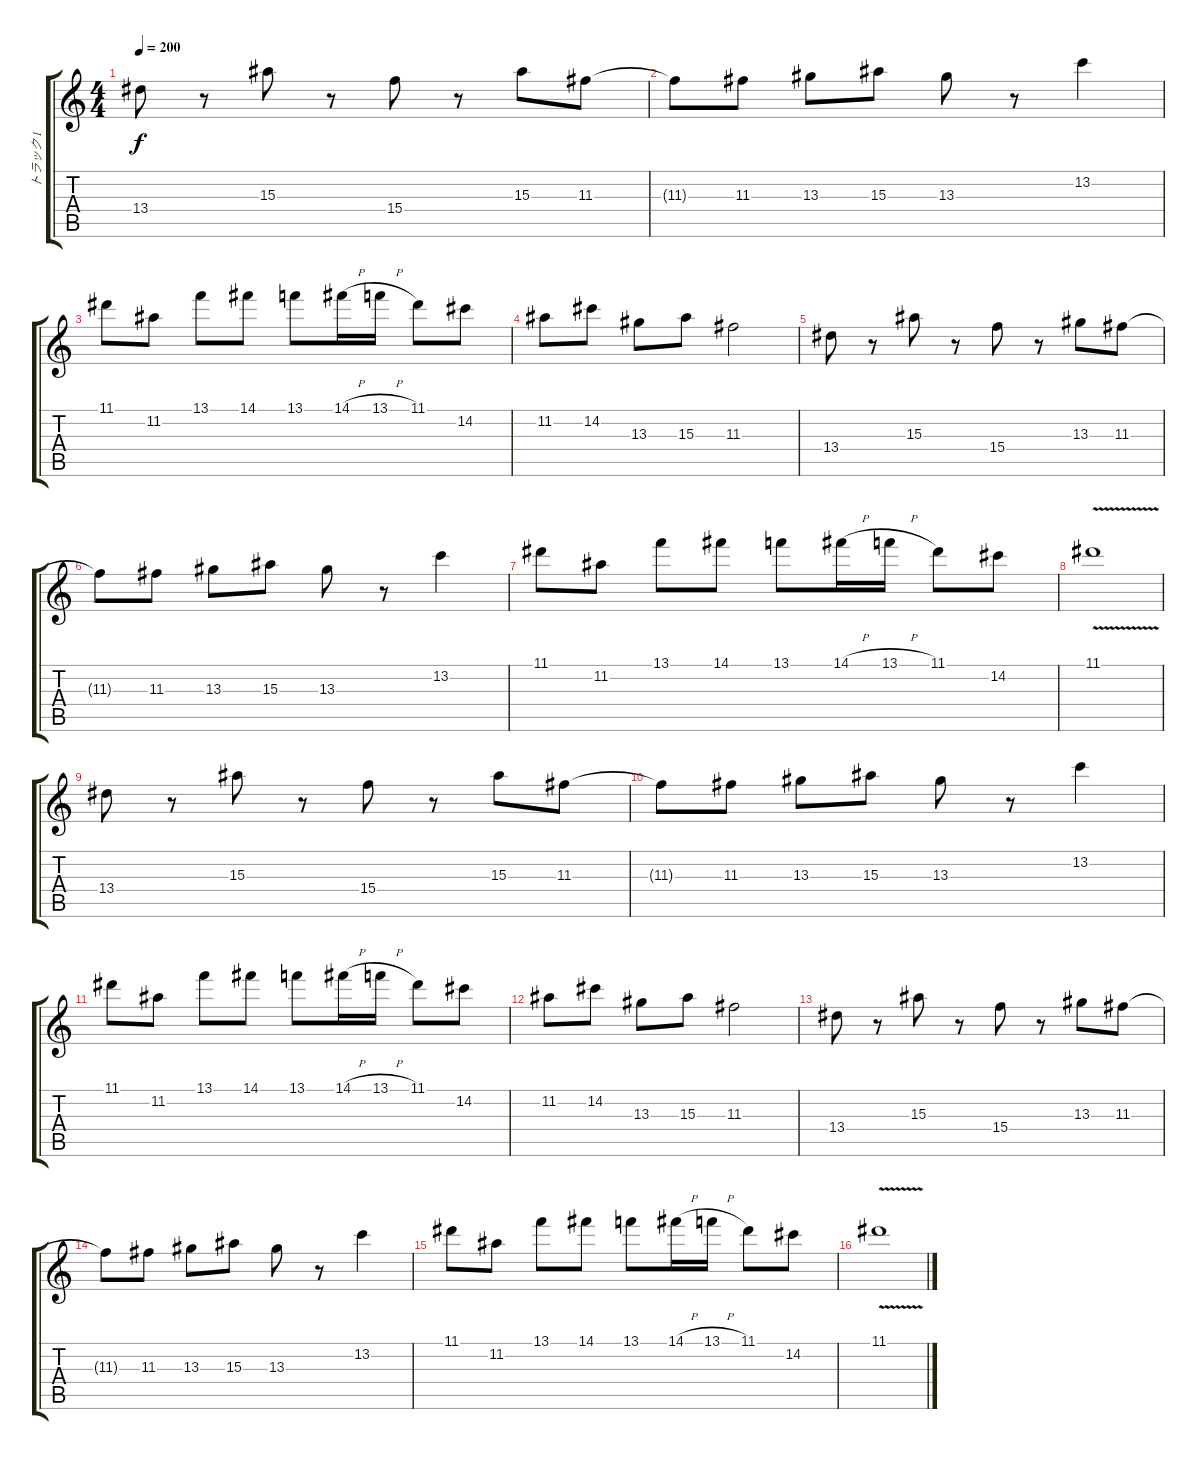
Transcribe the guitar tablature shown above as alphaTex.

\track ("トラック 1" "トラック 1") {instrument distortionguitar}
\staff {score tabs}
\tuning (E4 B3 G3 D3 A2 E2) {hide}
\ts (4 4)
\tempo 200
\clef g2
\ks c
13.4.8{dy f} r.8 15.3.8 r.8 15.4.8 r.8 15.3.8 11.3.8 |
11.3{t}.8 11.3.8 13.3.8 15.3.8 13.3.8 r.8 13.2.4 |
11.1.8 11.2.8 13.1.8 14.1.8 13.1.8 14.1{h}.16 13.1{h}.16 11.1.8 14.2.8 |
11.2.8 14.2.8 13.3.8 15.3.8 11.3.2 |
13.4.8 r.8 15.3.8 r.8 15.4.8 r.8 13.3.8 11.3.8 |
11.3{t}.8 11.3.8 13.3.8 15.3.8 13.3.8 r.8 13.2.4 |
11.1.8 11.2.8 13.1.8 14.1.8 13.1.8 14.1{h}.16 13.1{h}.16 11.1.8 14.2.8 |
11.1{v}.1 |
13.4.8 r.8 15.3.8 r.8 15.4.8 r.8 15.3.8 11.3.8 |
11.3{t}.8 11.3.8 13.3.8 15.3.8 13.3.8 r.8 13.2.4 |
11.1.8 11.2.8 13.1.8 14.1.8 13.1.8 14.1{h}.16 13.1{h}.16 11.1.8 14.2.8 |
11.2.8 14.2.8 13.3.8 15.3.8 11.3.2 |
13.4.8 r.8 15.3.8 r.8 15.4.8 r.8 13.3.8 11.3.8 |
11.3{t}.8 11.3.8 13.3.8 15.3.8 13.3.8 r.8 13.2.4 |
11.1.8 11.2.8 13.1.8 14.1.8 13.1.8 14.1{h}.16 13.1{h}.16 11.1.8 14.2.8 |
11.1{v}.1
